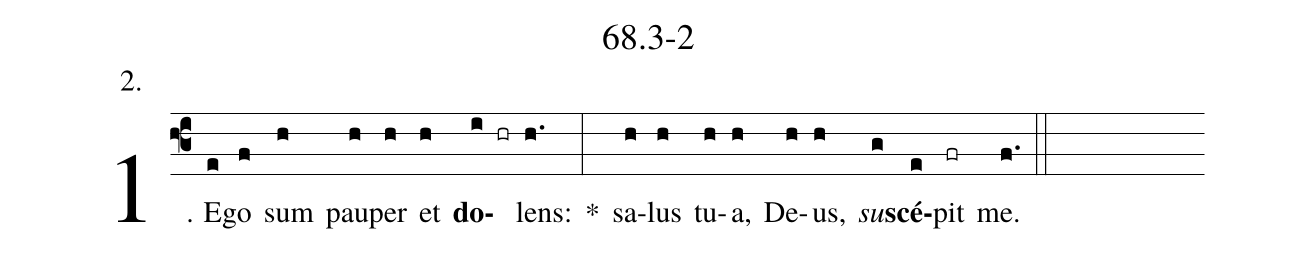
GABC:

name: 68.3-2;
annotation: 2.;
%%
(f3)1. E(e)go(f) sum(h) pau(h)per(h) et(h) <b>do</b>(i hr)lens:(h.) *(:) sa(h)lus(h) tu(h)a,(h) De(h)us,(h) <i>su</i>(g)<b>scé</b>(e)pit(fr) me.(f.) (::)


%E(h) u(h) o(h) u(g) a(e) e.(f.) (::)
